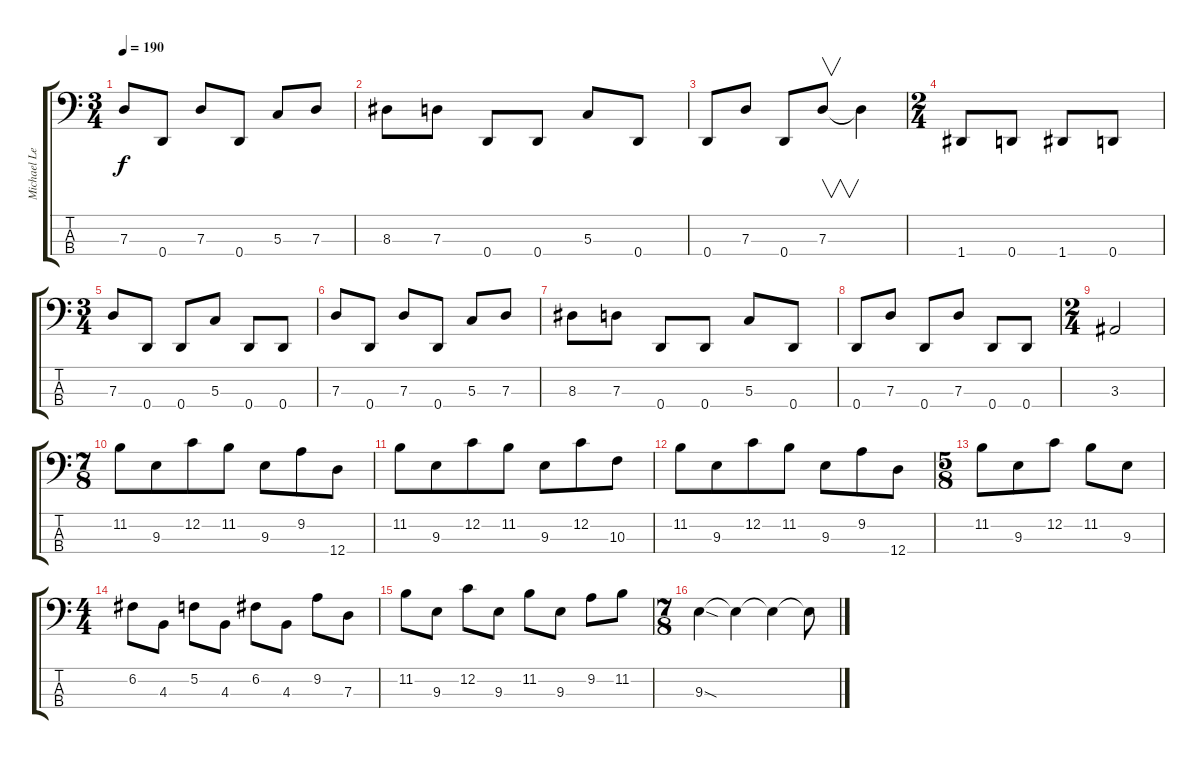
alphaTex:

\track ("Michael LePond - Bass Guitar" "Michael Le") {instrument electricbassfinger}
\staff {score tabs}
\tuning (F2 C2 G1 D1) {hide}
\ts (3 4)
\tempo 190
\clef f4
\ks c
7.3.8{dy f} 0.4.8 7.3.8 0.4.8 5.3.8 7.3.8 |
8.3.8 7.3.8 0.4.8 0.4.8 5.3.8 0.4.8 |
0.4.8 7.3.8 0.4.8 7.3.8{v} 7.3{t}.4 |
\ts (2 4)
1.4.8 0.4.8 1.4.8 0.4.8 |
\ts (3 4)
7.3.8 0.4.8 0.4.8 5.3.8 0.4.8 0.4.8 |
7.3.8 0.4.8 7.3.8 0.4.8 5.3.8 7.3.8 |
8.3.8 7.3.8 0.4.8 0.4.8 5.3.8 0.4.8 |
0.4.8 7.3.8 0.4.8 7.3.8 0.4.8 0.4.8 |
\ts (2 4)
3.3.2 |
\ts (7 8)
11.2.8 9.3.8 12.2.8 11.2.8 9.3.8 9.2.8 12.4.8 |
11.2.8 9.3.8 12.2.8 11.2.8 9.3.8 12.2.8 10.3.8 |
11.2.8 9.3.8 12.2.8 11.2.8 9.3.8 9.2.8 12.4.8 |
\ts (5 8)
11.2.8 9.3.8 12.2.8 11.2.8 9.3.8 |
\ts (4 4)
6.2.8 4.3.8 5.2.8 4.3.8 6.2.8 4.3.8 9.2.8 7.3.8 |
11.2.8 9.3.8 12.2.8 9.3.8 11.2.8 9.3.8 9.2.8 11.2.8 |
\ts (7 8)
9.3{sod}.4 9.3{t}.4 9.3{t}.4 9.3{t}.8
